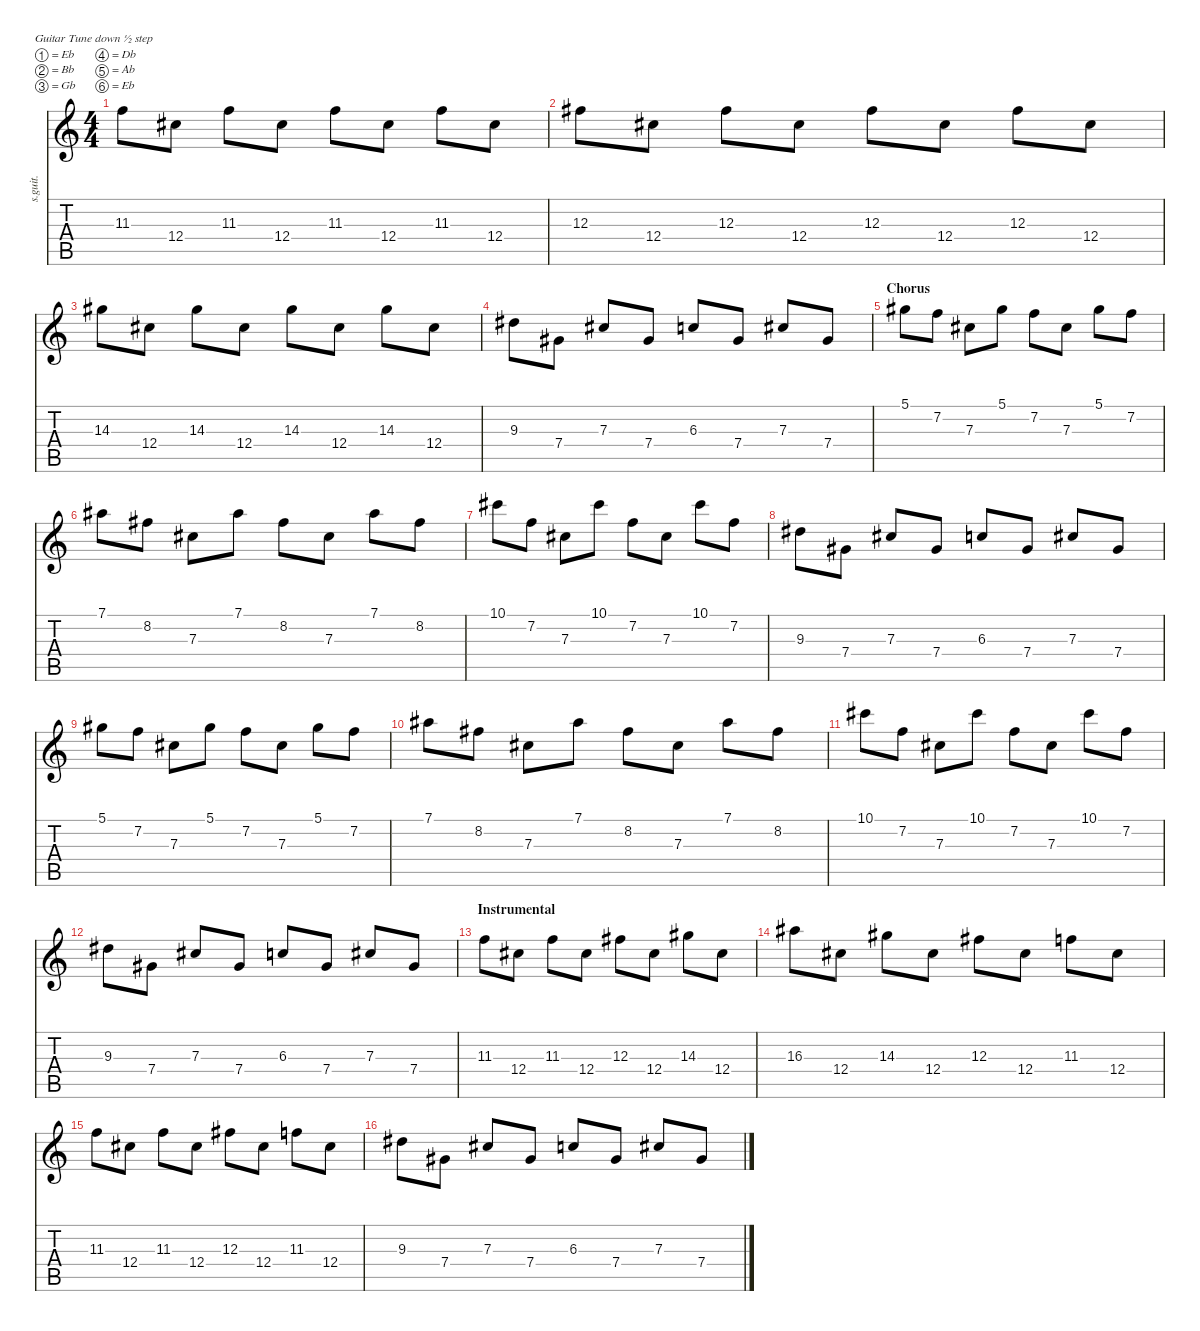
\defaultSystemsLayout 4
\hideDynamics
\bracketExtendMode nobrackets
\track ("Dave Keuning - Lead Guitar (Right)" "s.guit.") {instrument distortionguitar}
\staff {score tabs}
\tuning (Eb4 Bb3 Gb3 Db3 Ab2 Eb2)
\ts (4 4)
\tempo (148 hide)
\clef g2
\ks c
11.3.8{lyrics (0 "") lyrics (1 "") lyrics (2 "") lyrics (3 "") lyrics (4 "") dy f} 12.4{acc #}.8{lyrics (0 "") lyrics (1 "") lyrics (2 "") lyrics (3 "") lyrics (4 "")} 11.3.8{lyrics (0 "") lyrics (1 "") lyrics (2 "") lyrics (3 "") lyrics (4 "")} 12.4{acc #}.8{lyrics (0 "") lyrics (1 "") lyrics (2 "") lyrics (3 "") lyrics (4 "")} 11.3.8{lyrics (0 "") lyrics (1 "") lyrics (2 "") lyrics (3 "") lyrics (4 "")} 12.4{acc #}.8{lyrics (0 "") lyrics (1 "") lyrics (2 "") lyrics (3 "") lyrics (4 "")} 11.3.8{lyrics (0 "") lyrics (1 "") lyrics (2 "") lyrics (3 "") lyrics (4 "")} 12.4{acc #}.8{lyrics (0 "") lyrics (1 "") lyrics (2 "") lyrics (3 "") lyrics (4 "")} |
12.3{acc #}.8{lyrics (0 "") lyrics (1 "") lyrics (2 "") lyrics (3 "") lyrics (4 "")} 12.4{acc #}.8{lyrics (0 "") lyrics (1 "") lyrics (2 "") lyrics (3 "") lyrics (4 "")} 12.3{acc #}.8{lyrics (0 "") lyrics (1 "") lyrics (2 "") lyrics (3 "") lyrics (4 "")} 12.4{acc #}.8{lyrics (0 "") lyrics (1 "") lyrics (2 "") lyrics (3 "") lyrics (4 "")} 12.3{acc #}.8{lyrics (0 "") lyrics (1 "") lyrics (2 "") lyrics (3 "") lyrics (4 "")} 12.4{acc #}.8{lyrics (0 "") lyrics (1 "") lyrics (2 "") lyrics (3 "") lyrics (4 "")} 12.3{acc #}.8{lyrics (0 "") lyrics (1 "") lyrics (2 "") lyrics (3 "") lyrics (4 "")} 12.4{acc #}.8{lyrics (0 "") lyrics (1 "") lyrics (2 "") lyrics (3 "") lyrics (4 "")} |
14.3{acc #}.8{lyrics (0 "") lyrics (1 "") lyrics (2 "") lyrics (3 "") lyrics (4 "")} 12.4{acc #}.8{lyrics (0 "") lyrics (1 "") lyrics (2 "") lyrics (3 "") lyrics (4 "")} 14.3{acc #}.8{lyrics (0 "") lyrics (1 "") lyrics (2 "") lyrics (3 "") lyrics (4 "")} 12.4{acc #}.8{lyrics (0 "") lyrics (1 "") lyrics (2 "") lyrics (3 "") lyrics (4 "")} 14.3{acc #}.8{lyrics (0 "") lyrics (1 "") lyrics (2 "") lyrics (3 "") lyrics (4 "")} 12.4{acc #}.8{lyrics (0 "") lyrics (1 "") lyrics (2 "") lyrics (3 "") lyrics (4 "")} 14.3{acc #}.8{lyrics (0 "") lyrics (1 "") lyrics (2 "") lyrics (3 "") lyrics (4 "")} 12.4{acc #}.8{lyrics (0 "") lyrics (1 "") lyrics (2 "") lyrics (3 "") lyrics (4 "")} |
9.3{acc #}.8{lyrics (0 "") lyrics (1 "") lyrics (2 "") lyrics (3 "") lyrics (4 "")} 7.4{acc #}.8{lyrics (0 "") lyrics (1 "") lyrics (2 "") lyrics (3 "") lyrics (4 "")} 7.3{acc #}.8{lyrics (0 "") lyrics (1 "") lyrics (2 "") lyrics (3 "") lyrics (4 "")} 7.4{acc #}.8{lyrics (0 "") lyrics (1 "") lyrics (2 "") lyrics (3 "") lyrics (4 "")} 6.3.8{lyrics (0 "") lyrics (1 "") lyrics (2 "") lyrics (3 "") lyrics (4 "")} 7.4{acc #}.8{lyrics (0 "") lyrics (1 "") lyrics (2 "") lyrics (3 "") lyrics (4 "")} 7.3{acc #}.8{lyrics (0 "") lyrics (1 "") lyrics (2 "") lyrics (3 "") lyrics (4 "")} 7.4{acc #}.8{lyrics (0 "") lyrics (1 "") lyrics (2 "") lyrics (3 "") lyrics (4 "")} |
\section ("" "Chorus")
5.1{acc #}.8{lyrics (0 "") lyrics (1 "") lyrics (2 "") lyrics (3 "") lyrics (4 "")} 7.2.8{lyrics (0 "") lyrics (1 "") lyrics (2 "") lyrics (3 "") lyrics (4 "")} 7.3{acc #}.8{lyrics (0 "") lyrics (1 "") lyrics (2 "") lyrics (3 "") lyrics (4 "")} 5.1{acc #}.8{lyrics (0 "") lyrics (1 "") lyrics (2 "") lyrics (3 "") lyrics (4 "")} 7.2.8{lyrics (0 "") lyrics (1 "") lyrics (2 "") lyrics (3 "") lyrics (4 "")} 7.3{acc #}.8{lyrics (0 "") lyrics (1 "") lyrics (2 "") lyrics (3 "") lyrics (4 "")} 5.1{acc #}.8{lyrics (0 "") lyrics (1 "") lyrics (2 "") lyrics (3 "") lyrics (4 "")} 7.2.8{lyrics (0 "") lyrics (1 "") lyrics (2 "") lyrics (3 "") lyrics (4 "")} |
7.1{acc #}.8{lyrics (0 "") lyrics (1 "") lyrics (2 "") lyrics (3 "") lyrics (4 "")} 8.2{acc #}.8{lyrics (0 "") lyrics (1 "") lyrics (2 "") lyrics (3 "") lyrics (4 "")} 7.3{acc #}.8{lyrics (0 "") lyrics (1 "") lyrics (2 "") lyrics (3 "") lyrics (4 "")} 7.1{acc #}.8{lyrics (0 "") lyrics (1 "") lyrics (2 "") lyrics (3 "") lyrics (4 "")} 8.2{acc #}.8{lyrics (0 "") lyrics (1 "") lyrics (2 "") lyrics (3 "") lyrics (4 "")} 7.3{acc #}.8{lyrics (0 "") lyrics (1 "") lyrics (2 "") lyrics (3 "") lyrics (4 "")} 7.1{acc #}.8{lyrics (0 "") lyrics (1 "") lyrics (2 "") lyrics (3 "") lyrics (4 "")} 8.2{acc #}.8{lyrics (0 "") lyrics (1 "") lyrics (2 "") lyrics (3 "") lyrics (4 "")} |
10.1{acc #}.8{lyrics (0 "") lyrics (1 "") lyrics (2 "") lyrics (3 "") lyrics (4 "")} 7.2.8{lyrics (0 "") lyrics (1 "") lyrics (2 "") lyrics (3 "") lyrics (4 "")} 7.3{acc #}.8{lyrics (0 "") lyrics (1 "") lyrics (2 "") lyrics (3 "") lyrics (4 "")} 10.1{acc #}.8{lyrics (0 "") lyrics (1 "") lyrics (2 "") lyrics (3 "") lyrics (4 "")} 7.2.8{lyrics (0 "") lyrics (1 "") lyrics (2 "") lyrics (3 "") lyrics (4 "")} 7.3{acc #}.8{lyrics (0 "") lyrics (1 "") lyrics (2 "") lyrics (3 "") lyrics (4 "")} 10.1{acc #}.8{lyrics (0 "") lyrics (1 "") lyrics (2 "") lyrics (3 "") lyrics (4 "")} 7.2.8{lyrics (0 "") lyrics (1 "") lyrics (2 "") lyrics (3 "") lyrics (4 "")} |
9.3{acc #}.8{lyrics (0 "") lyrics (1 "") lyrics (2 "") lyrics (3 "") lyrics (4 "")} 7.4{acc #}.8{lyrics (0 "") lyrics (1 "") lyrics (2 "") lyrics (3 "") lyrics (4 "")} 7.3{acc #}.8{lyrics (0 "") lyrics (1 "") lyrics (2 "") lyrics (3 "") lyrics (4 "")} 7.4{acc #}.8{lyrics (0 "") lyrics (1 "") lyrics (2 "") lyrics (3 "") lyrics (4 "")} 6.3.8{lyrics (0 "") lyrics (1 "") lyrics (2 "") lyrics (3 "") lyrics (4 "")} 7.4{acc #}.8{lyrics (0 "") lyrics (1 "") lyrics (2 "") lyrics (3 "") lyrics (4 "")} 7.3{acc #}.8{lyrics (0 "") lyrics (1 "") lyrics (2 "") lyrics (3 "") lyrics (4 "")} 7.4{acc #}.8{lyrics (0 "") lyrics (1 "") lyrics (2 "") lyrics (3 "") lyrics (4 "")} |
5.1{acc #}.8{lyrics (0 "") lyrics (1 "") lyrics (2 "") lyrics (3 "") lyrics (4 "")} 7.2.8{lyrics (0 "") lyrics (1 "") lyrics (2 "") lyrics (3 "") lyrics (4 "")} 7.3{acc #}.8{lyrics (0 "") lyrics (1 "") lyrics (2 "") lyrics (3 "") lyrics (4 "")} 5.1{acc #}.8{lyrics (0 "") lyrics (1 "") lyrics (2 "") lyrics (3 "") lyrics (4 "")} 7.2.8{lyrics (0 "") lyrics (1 "") lyrics (2 "") lyrics (3 "") lyrics (4 "")} 7.3{acc #}.8{lyrics (0 "") lyrics (1 "") lyrics (2 "") lyrics (3 "") lyrics (4 "")} 5.1{acc #}.8{lyrics (0 "") lyrics (1 "") lyrics (2 "") lyrics (3 "") lyrics (4 "")} 7.2.8{lyrics (0 "") lyrics (1 "") lyrics (2 "") lyrics (3 "") lyrics (4 "")} |
7.1{acc #}.8{lyrics (0 "") lyrics (1 "") lyrics (2 "") lyrics (3 "") lyrics (4 "")} 8.2{acc #}.8{lyrics (0 "") lyrics (1 "") lyrics (2 "") lyrics (3 "") lyrics (4 "")} 7.3{acc #}.8{lyrics (0 "") lyrics (1 "") lyrics (2 "") lyrics (3 "") lyrics (4 "")} 7.1{acc #}.8{lyrics (0 "") lyrics (1 "") lyrics (2 "") lyrics (3 "") lyrics (4 "")} 8.2{acc #}.8{lyrics (0 "") lyrics (1 "") lyrics (2 "") lyrics (3 "") lyrics (4 "")} 7.3{acc #}.8{lyrics (0 "") lyrics (1 "") lyrics (2 "") lyrics (3 "") lyrics (4 "")} 7.1{acc #}.8{lyrics (0 "") lyrics (1 "") lyrics (2 "") lyrics (3 "") lyrics (4 "")} 8.2{acc #}.8{lyrics (0 "") lyrics (1 "") lyrics (2 "") lyrics (3 "") lyrics (4 "")} |
10.1{acc #}.8{lyrics (0 "") lyrics (1 "") lyrics (2 "") lyrics (3 "") lyrics (4 "")} 7.2.8{lyrics (0 "") lyrics (1 "") lyrics (2 "") lyrics (3 "") lyrics (4 "")} 7.3{acc #}.8{lyrics (0 "") lyrics (1 "") lyrics (2 "") lyrics (3 "") lyrics (4 "")} 10.1{acc #}.8{lyrics (0 "") lyrics (1 "") lyrics (2 "") lyrics (3 "") lyrics (4 "")} 7.2.8{lyrics (0 "") lyrics (1 "") lyrics (2 "") lyrics (3 "") lyrics (4 "")} 7.3{acc #}.8{lyrics (0 "") lyrics (1 "") lyrics (2 "") lyrics (3 "") lyrics (4 "")} 10.1{acc #}.8{lyrics (0 "") lyrics (1 "") lyrics (2 "") lyrics (3 "") lyrics (4 "")} 7.2.8{lyrics (0 "") lyrics (1 "") lyrics (2 "") lyrics (3 "") lyrics (4 "")} |
9.3{acc #}.8{lyrics (0 "") lyrics (1 "") lyrics (2 "") lyrics (3 "") lyrics (4 "")} 7.4{acc #}.8{lyrics (0 "") lyrics (1 "") lyrics (2 "") lyrics (3 "") lyrics (4 "")} 7.3{acc #}.8{lyrics (0 "") lyrics (1 "") lyrics (2 "") lyrics (3 "") lyrics (4 "")} 7.4{acc #}.8{lyrics (0 "") lyrics (1 "") lyrics (2 "") lyrics (3 "") lyrics (4 "")} 6.3.8{lyrics (0 "") lyrics (1 "") lyrics (2 "") lyrics (3 "") lyrics (4 "")} 7.4{acc #}.8{lyrics (0 "") lyrics (1 "") lyrics (2 "") lyrics (3 "") lyrics (4 "")} 7.3{acc #}.8{lyrics (0 "") lyrics (1 "") lyrics (2 "") lyrics (3 "") lyrics (4 "")} 7.4{acc #}.8{lyrics (0 "") lyrics (1 "") lyrics (2 "") lyrics (3 "") lyrics (4 "")} |
\section ("" "Instrumental")
11.3.8{lyrics (0 "") lyrics (1 "") lyrics (2 "") lyrics (3 "") lyrics (4 "")} 12.4{acc #}.8{lyrics (0 "") lyrics (1 "") lyrics (2 "") lyrics (3 "") lyrics (4 "")} 11.3.8{lyrics (0 "") lyrics (1 "") lyrics (2 "") lyrics (3 "") lyrics (4 "")} 12.4{acc #}.8{lyrics (0 "") lyrics (1 "") lyrics (2 "") lyrics (3 "") lyrics (4 "")} 12.3{acc #}.8{lyrics (0 "") lyrics (1 "") lyrics (2 "") lyrics (3 "") lyrics (4 "")} 12.4{acc #}.8{lyrics (0 "") lyrics (1 "") lyrics (2 "") lyrics (3 "") lyrics (4 "")} 14.3{acc #}.8{lyrics (0 "") lyrics (1 "") lyrics (2 "") lyrics (3 "") lyrics (4 "")} 12.4{acc #}.8{lyrics (0 "") lyrics (1 "") lyrics (2 "") lyrics (3 "") lyrics (4 "")} |
16.3{acc #}.8{lyrics (0 "") lyrics (1 "") lyrics (2 "") lyrics (3 "") lyrics (4 "")} 12.4{acc #}.8{lyrics (0 "") lyrics (1 "") lyrics (2 "") lyrics (3 "") lyrics (4 "")} 14.3{acc #}.8{lyrics (0 "") lyrics (1 "") lyrics (2 "") lyrics (3 "") lyrics (4 "")} 12.4{acc #}.8{lyrics (0 "") lyrics (1 "") lyrics (2 "") lyrics (3 "") lyrics (4 "")} 12.3{acc #}.8{lyrics (0 "") lyrics (1 "") lyrics (2 "") lyrics (3 "") lyrics (4 "")} 12.4{acc #}.8{lyrics (0 "") lyrics (1 "") lyrics (2 "") lyrics (3 "") lyrics (4 "")} 11.3.8{lyrics (0 "") lyrics (1 "") lyrics (2 "") lyrics (3 "") lyrics (4 "")} 12.4{acc #}.8{lyrics (0 "") lyrics (1 "") lyrics (2 "") lyrics (3 "") lyrics (4 "")} |
11.3.8{lyrics (0 "") lyrics (1 "") lyrics (2 "") lyrics (3 "") lyrics (4 "")} 12.4{acc #}.8{lyrics (0 "") lyrics (1 "") lyrics (2 "") lyrics (3 "") lyrics (4 "")} 11.3.8{lyrics (0 "") lyrics (1 "") lyrics (2 "") lyrics (3 "") lyrics (4 "")} 12.4{acc #}.8{lyrics (0 "") lyrics (1 "") lyrics (2 "") lyrics (3 "") lyrics (4 "")} 12.3{acc #}.8{lyrics (0 "") lyrics (1 "") lyrics (2 "") lyrics (3 "") lyrics (4 "")} 12.4{acc #}.8{lyrics (0 "") lyrics (1 "") lyrics (2 "") lyrics (3 "") lyrics (4 "")} 11.3.8{lyrics (0 "") lyrics (1 "") lyrics (2 "") lyrics (3 "") lyrics (4 "")} 12.4{acc #}.8{lyrics (0 "") lyrics (1 "") lyrics (2 "") lyrics (3 "") lyrics (4 "")} |
9.3{acc #}.8{lyrics (0 "") lyrics (1 "") lyrics (2 "") lyrics (3 "") lyrics (4 "")} 7.4{acc #}.8{lyrics (0 "") lyrics (1 "") lyrics (2 "") lyrics (3 "") lyrics (4 "")} 7.3{acc #}.8{lyrics (0 "") lyrics (1 "") lyrics (2 "") lyrics (3 "") lyrics (4 "")} 7.4{acc #}.8{lyrics (0 "") lyrics (1 "") lyrics (2 "") lyrics (3 "") lyrics (4 "")} 6.3.8{lyrics (0 "") lyrics (1 "") lyrics (2 "") lyrics (3 "") lyrics (4 "")} 7.4{acc #}.8{lyrics (0 "") lyrics (1 "") lyrics (2 "") lyrics (3 "") lyrics (4 "")} 7.3{acc #}.8{lyrics (0 "") lyrics (1 "") lyrics (2 "") lyrics (3 "") lyrics (4 "")} 7.4{acc #}.8{lyrics (0 "") lyrics (1 "") lyrics (2 "") lyrics (3 "") lyrics (4 "")}
